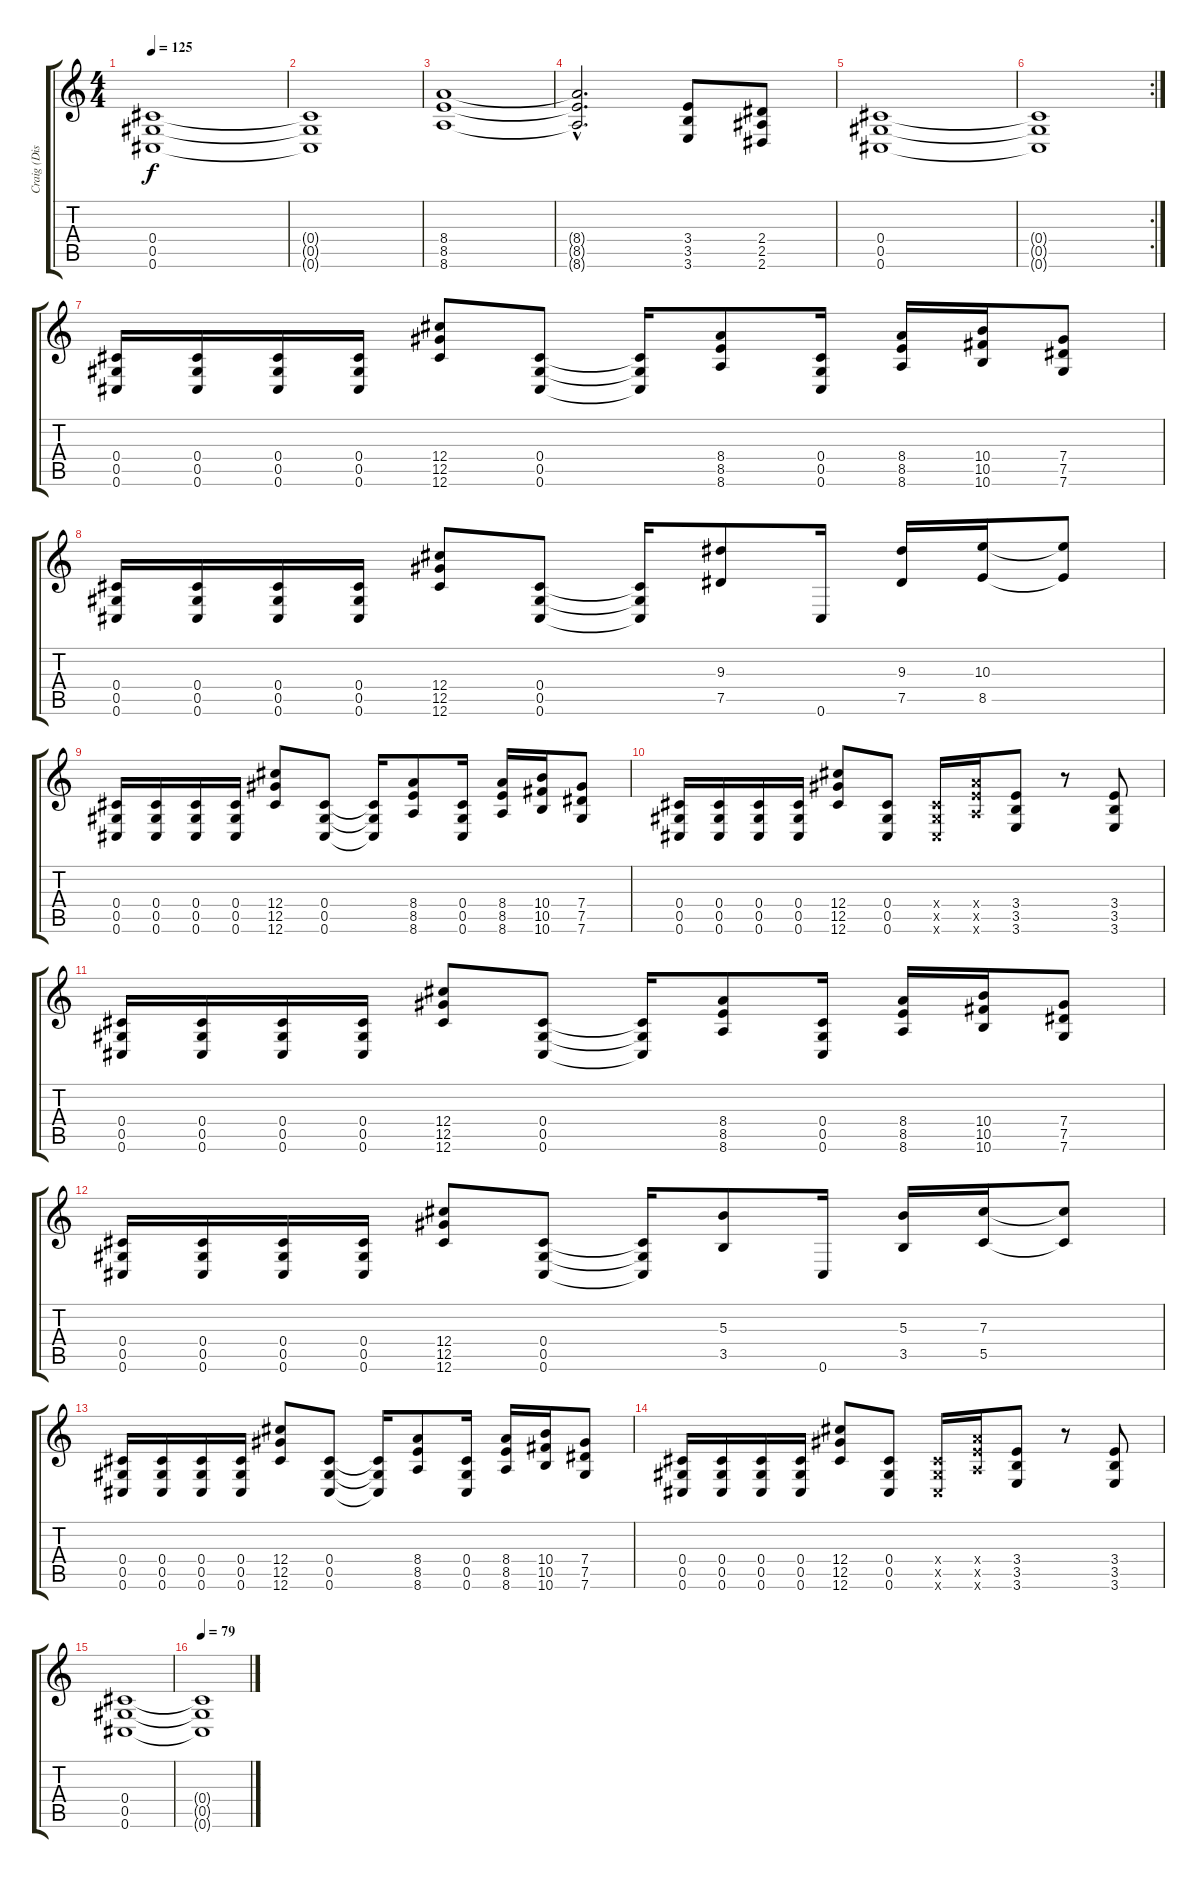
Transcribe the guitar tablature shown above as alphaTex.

\track ("Craig (Distortion)" "Craig (Dis") {instrument distortionguitar}
\staff {score tabs}
\tuning (Eb4 Bb3 Gb3 Db3 Ab2 Db2) {hide}
\ts (4 4)
\tempo 125
\clef g2
\ks c
(0.4 0.5 0.6).1{dy f} |
(0.4{t} 0.5{t} 0.6{t}).1 |
(8.4 8.5 8.6).1 |
(8.4{hac t} 8.5{hac t} 8.6{hac t}).2{d} (3.4 3.5 3.6).8 (2.4 2.5 2.6).8 |
(0.4 0.5 0.6).1 |
\rc 2
(0.4{t} 0.5{t} 0.6{t}).1 |
(0.4 0.5 0.6).16 (0.4 0.5 0.6).16 (0.4 0.5 0.6).16 (0.4 0.5 0.6).16 (12.4 12.5 12.6).8 (0.4 0.5 0.6).8 (0.4{t} 0.5{t} 0.6{t}).16 (8.4 8.5 8.6).8 (0.4 0.5 0.6).16 (8.4 8.5 8.6).16 (10.4 10.5 10.6).16 (7.4 7.5 7.6).8 |
(0.4 0.5 0.6).16 (0.4 0.5 0.6).16 (0.4 0.5 0.6).16 (0.4 0.5 0.6).16 (12.4 12.5 12.6).8 (0.4 0.5 0.6).8 (0.4{t} 0.5{t} 0.6{t}).16 (9.3 7.5).8 0.6.16 (9.3 7.5).16 (10.3 8.5).16 (10.3{t} 8.5{t}).8 |
(0.4 0.5 0.6).16 (0.4 0.5 0.6).16 (0.4 0.5 0.6).16 (0.4 0.5 0.6).16 (12.4 12.5 12.6).8 (0.4 0.5 0.6).8 (0.4{t} 0.5{t} 0.6{t}).16 (8.4 8.5 8.6).8 (0.4 0.5 0.6).16 (8.4 8.5 8.6).16 (10.4 10.5 10.6).16 (7.4 7.5 7.6).8 |
(0.4 0.5 0.6).16 (0.4 0.5 0.6).16 (0.4 0.5 0.6).16 (0.4 0.5 0.6).16 (12.4 12.5 12.6).8 (0.4 0.5 0.6).8 (0.4{x} 0.5{x} 0.6{x}).16 (8.4{x} 8.5{x} 8.6{x}).16 (3.4 3.5 3.6).8 r.8 (3.4 3.5 3.6).8 |
(0.4 0.5 0.6).16 (0.4 0.5 0.6).16 (0.4 0.5 0.6).16 (0.4 0.5 0.6).16 (12.4 12.5 12.6).8 (0.4 0.5 0.6).8 (0.4{t} 0.5{t} 0.6{t}).16 (8.4 8.5 8.6).8 (0.4 0.5 0.6).16 (8.4 8.5 8.6).16 (10.4 10.5 10.6).16 (7.4 7.5 7.6).8 |
(0.4 0.5 0.6).16 (0.4 0.5 0.6).16 (0.4 0.5 0.6).16 (0.4 0.5 0.6).16 (12.4 12.5 12.6).8 (0.4 0.5 0.6).8 (0.4{t} 0.5{t} 0.6{t}).16 (5.3 3.5).8 0.6.16 (5.3 3.5).16 (7.3 5.5).16 (7.3{t} 5.5{t}).8 |
(0.4 0.5 0.6).16 (0.4 0.5 0.6).16 (0.4 0.5 0.6).16 (0.4 0.5 0.6).16 (12.4 12.5 12.6).8 (0.4 0.5 0.6).8 (0.4{t} 0.5{t} 0.6{t}).16 (8.4 8.5 8.6).8 (0.4 0.5 0.6).16 (8.4 8.5 8.6).16 (10.4 10.5 10.6).16 (7.4 7.5 7.6).8 |
(0.4 0.5 0.6).16 (0.4 0.5 0.6).16 (0.4 0.5 0.6).16 (0.4 0.5 0.6).16 (12.4 12.5 12.6).8 (0.4 0.5 0.6).8 (0.4{x} 0.5{x} 0.6{x}).16 (8.4{x} 8.5{x} 8.6{x}).16 (3.4 3.5 3.6).8 r.8 (3.4 3.5 3.6).8 |
(0.4 0.5 0.6).1 |
\tempo 79
(0.4{t} 0.5{t} 0.6{t}).1
